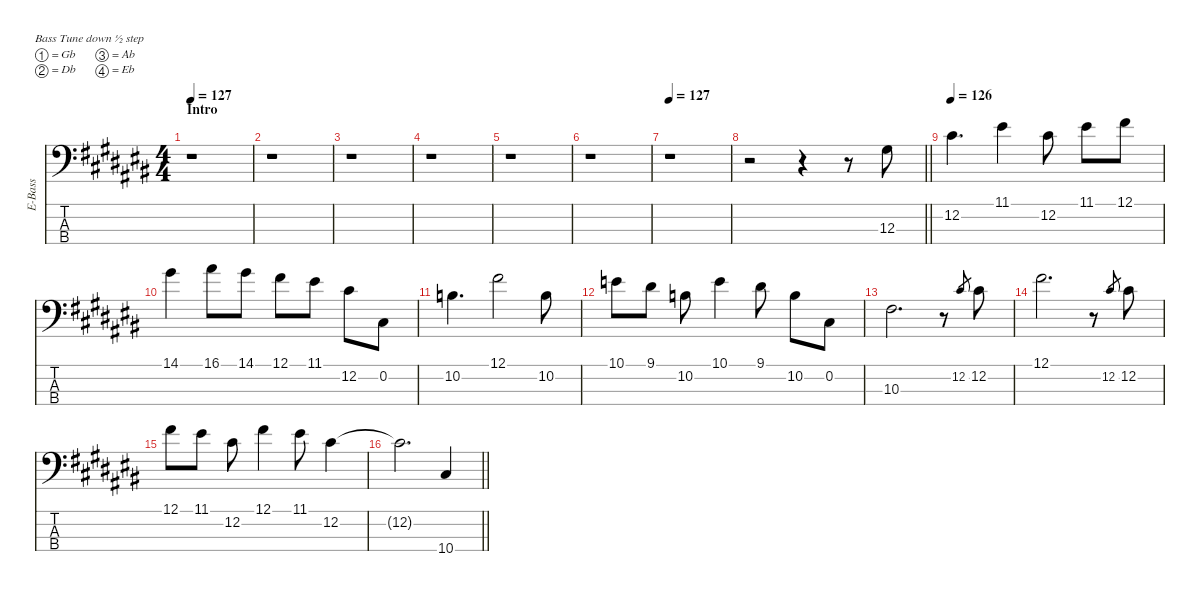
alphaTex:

\hideDynamics
\bracketExtendMode nobrackets
\otherSystemsTrackNameOrientation horizontal
\track ("Bass (Duff)" "E-Bass") {defaultSystemsLayout 4 instrument electricbasspick}
\staff {score tabs}
\tuning (Gb2 Db2 Ab1 Eb1)
\ts (4 4)
\section ("" "Intro")
\tempo 127
\clef f4
\ks c#
r.1{dy f instrument electricbasspick beam Down} |
r.1{beam Down} |
r.1{beam Down} |
r.1{beam Down} |
r.1{beam Down} |
r.1{beam Down} |
\tempo 127
r.1{beam Down} |
\barLineRight lightlight
r.2{beam Down} r.4{beam Down} r.8{beam Down} 12.3{acc #}.8{beam Down} |
\tempo 126
12.2{acc #}.4{d beam Down} 11.1{acc #}.4{beam Down} 12.2{acc #}.8{beam Down} 11.1{acc #}.8{beam Down} 12.1{acc #}.8{beam Down} |
14.1{acc #}.4{beam Down} 16.1{acc #}.8{beam Down} 14.1{acc #}.8{beam Down} 12.1{acc #}.8{beam Down} 11.1{acc #}.8{beam Down} 12.2{acc #}.8{beam Down} 0.2{acc #}.8{beam Down} |
10.2{acc forcenatural}.4{d beam Down} 12.1{acc #}.2{beam Down} 10.2{acc forcenatural}.8{beam Down} |
10.1{acc forcenatural}.8{beam Down} 9.1{acc #}.8{beam Down} 10.2{acc forcenatural}.8{beam Down} 10.1{acc forcenatural}.4{beam Down} 9.1{acc #}.8{beam Down} 10.2{acc forcenatural}.8{beam Down} 0.2{acc #}.8{beam Down} |
10.3{acc #}.2{d beam Down} r.8{beam Down} 12.2{acc #}.8{gr dy mf beam Up} 12.2{acc #}.8{dy f beam Down} |
12.1{acc #}.2{d beam Down} r.8{beam Down} 12.2{acc #}.8{gr dy mf beam Up} 12.2{acc #}.8{dy f beam Down} |
12.1{acc #}.8{beam Down} 11.1{acc #}.8{beam Down} 12.2{acc #}.8{beam Down} 12.1{acc #}.4{beam Down} 11.1{acc #}.8{beam Down} 12.2{acc #}.4{beam Down} |
\barLineRight lightlight
12.2{t acc #}.2{d beam Down} 10.4{acc #}.4{beam Up}
